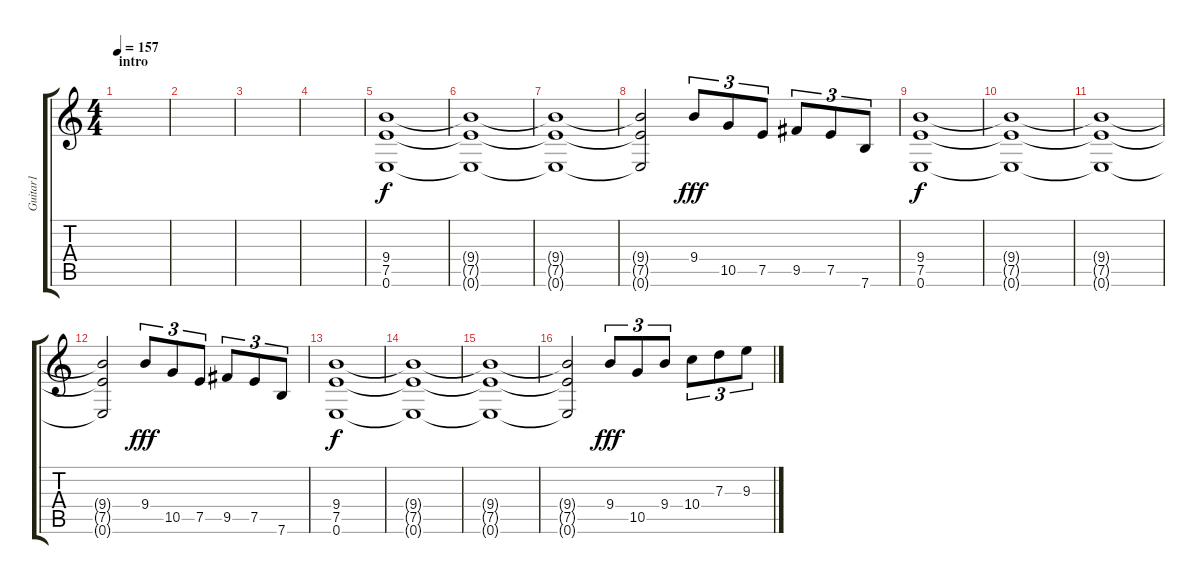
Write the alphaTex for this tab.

\track ("Guitar1" "Guitar1") {instrument overdrivenguitar}
\staff {score tabs}
\tuning (E4 B3 G3 D3 A2 E2) {hide}
\ts (4 4)
\section ("" "intro")
\tempo 157
\clef g2
\ks c
|
|
|
|
(9.4 7.5 0.6).1 |
(9.4{t} 7.5{t} 0.6{t}).1 |
(9.4{t} 7.5{t} 0.6{t}).1 |
(9.4{t} 7.5{t} 0.6{t}).2 9.4.8{tu (3 2) dy fff} 10.5.8{tu (3 2)} 7.5.8{tu (3 2)} 9.5.8{tu (3 2)} 7.5.8{tu (3 2)} 7.6.8{tu (3 2)} |
(9.4 7.5 0.6).1{dy f} |
(9.4{t} 7.5{t} 0.6{t}).1 |
(9.4{t} 7.5{t} 0.6{t}).1 |
(9.4{t} 7.5{t} 0.6{t}).2 9.4.8{tu (3 2) dy fff} 10.5.8{tu (3 2)} 7.5.8{tu (3 2)} 9.5.8{tu (3 2)} 7.5.8{tu (3 2)} 7.6.8{tu (3 2)} |
(9.4 7.5 0.6).1{dy f} |
(9.4{t} 7.5{t} 0.6{t}).1 |
(9.4{t} 7.5{t} 0.6{t}).1 |
(9.4{t} 7.5{t} 0.6{t}).2 9.4.8{tu (3 2) dy fff} 10.5.8{tu (3 2)} 9.4.8{tu (3 2)} 10.4.8{tu (3 2)} 7.3.8{tu (3 2)} 9.3.8{tu (3 2)}
